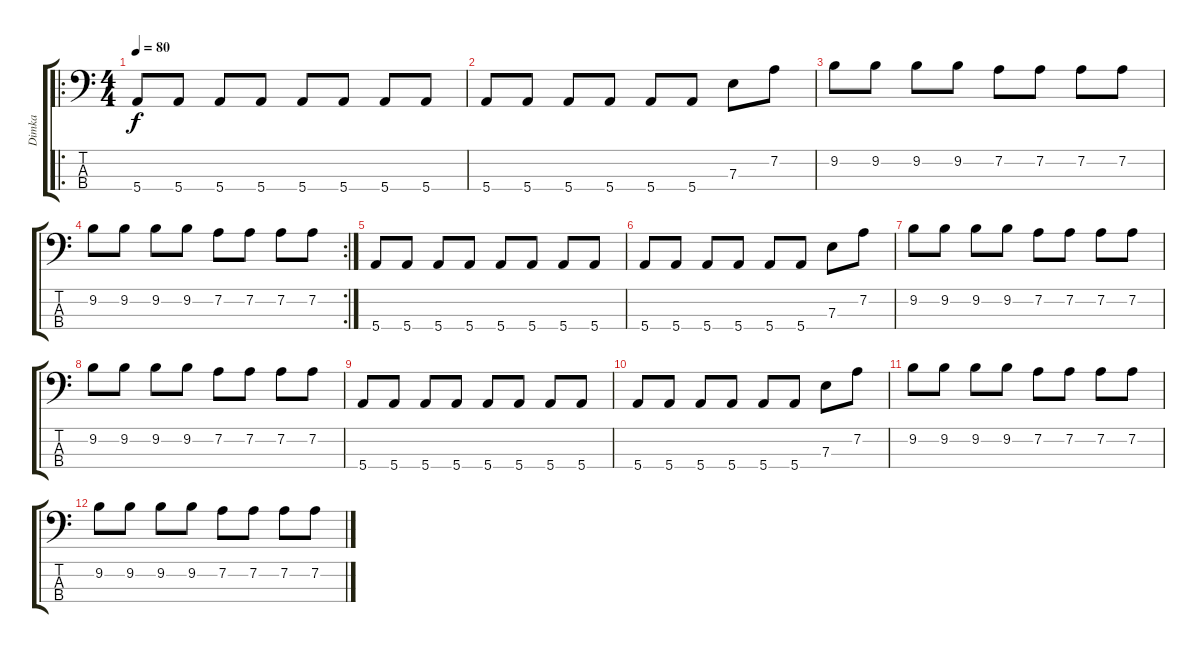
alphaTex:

\track ("Dimka" "Dimka") {instrument electricbassfinger}
\staff {score tabs}
\tuning (G2 D2 A1 E1) {hide}
\ro
\ts (4 4)
\tempo 80
\clef f4
\ks c
5.4.8{dy f} 5.4.8 5.4.8 5.4.8 5.4.8 5.4.8 5.4.8 5.4.8 |
5.4.8 5.4.8 5.4.8 5.4.8 5.4.8 5.4.8 7.3.8 7.2.8 |
9.2.8 9.2.8 9.2.8 9.2.8 7.2.8 7.2.8 7.2.8 7.2.8 |
\rc 2
9.2.8 9.2.8 9.2.8 9.2.8 7.2.8 7.2.8 7.2.8 7.2.8 |
5.4.8 5.4.8 5.4.8 5.4.8 5.4.8 5.4.8 5.4.8 5.4.8 |
5.4.8 5.4.8 5.4.8 5.4.8 5.4.8 5.4.8 7.3.8 7.2.8 |
9.2.8 9.2.8 9.2.8 9.2.8 7.2.8 7.2.8 7.2.8 7.2.8 |
9.2.8 9.2.8 9.2.8 9.2.8 7.2.8 7.2.8 7.2.8 7.2.8 |
5.4.8 5.4.8 5.4.8 5.4.8 5.4.8 5.4.8 5.4.8 5.4.8 |
5.4.8 5.4.8 5.4.8 5.4.8 5.4.8 5.4.8 7.3.8 7.2.8 |
9.2.8 9.2.8 9.2.8 9.2.8 7.2.8 7.2.8 7.2.8 7.2.8 |
9.2.8 9.2.8 9.2.8 9.2.8 7.2.8 7.2.8 7.2.8 7.2.8
